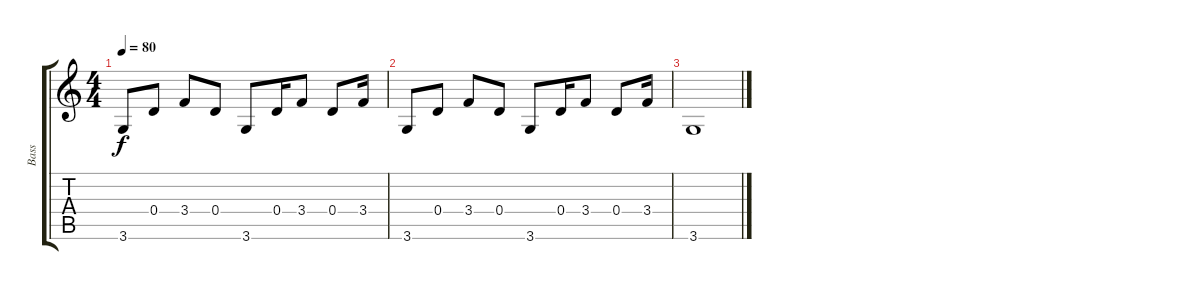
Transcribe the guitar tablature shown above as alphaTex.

\track ("Bass" "Bass") {instrument fretlessbass}
\staff {score tabs}
\tuning (E4 B3 G3 D3 A2 E2) {hide}
\ts (4 4)
\tempo 80
\clef g2
\ks c
3.6.8{dy f} 0.4.8 3.4.8 0.4.8 3.6.8 0.4.16 3.4.8 0.4.8 3.4.16 |
3.6.8 0.4.8 3.4.8 0.4.8 3.6.8 0.4.16 3.4.8 0.4.8 3.4.16 |
3.6.1
